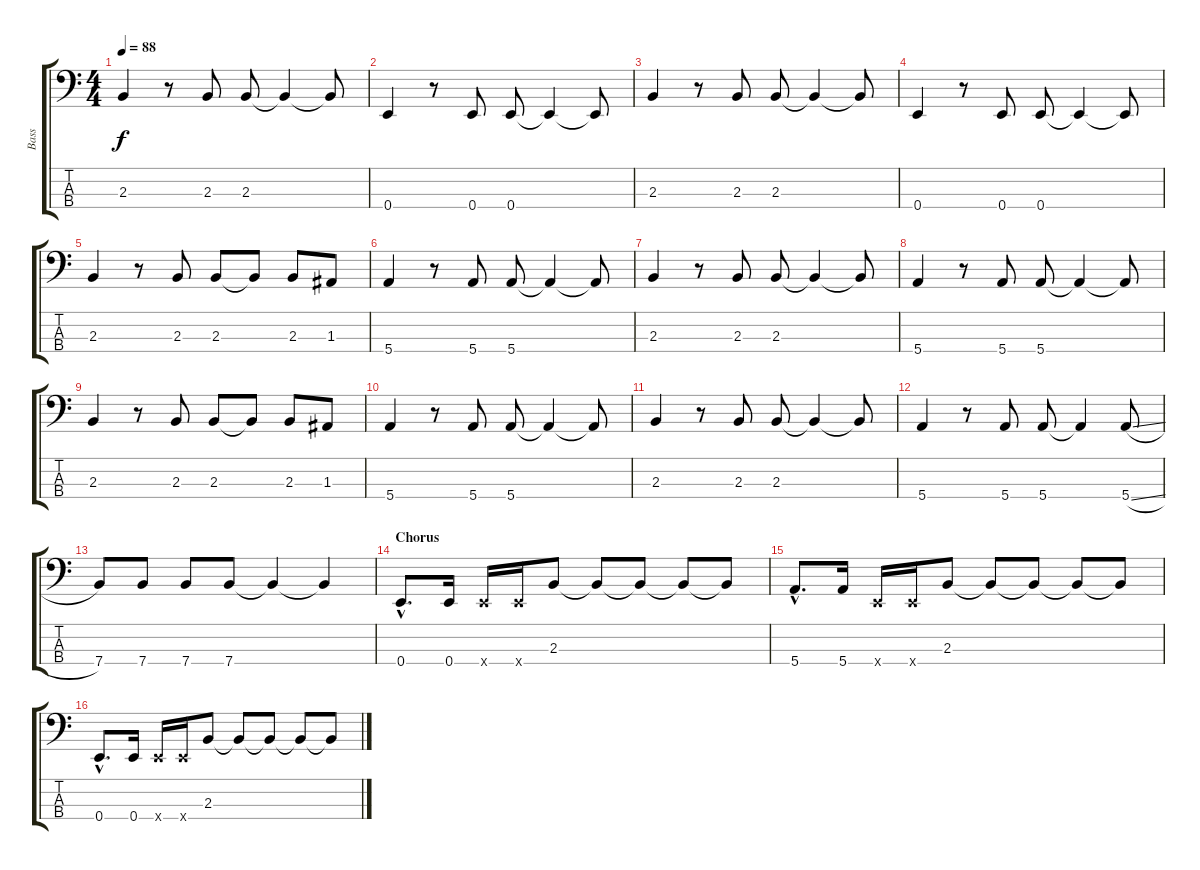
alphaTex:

\track ("Bass" "Bass") {instrument electricbassfinger}
\staff {score tabs}
\tuning (G2 D2 A1 E1) {hide}
\ts (4 4)
\tempo 88
\clef f4
\ks c
2.3.4{dy f} r.8 2.3.8 2.3.8 2.3{t}.4 2.3{t}.8 |
0.4.4 r.8 0.4.8 0.4.8 0.4{t}.4 0.4{t}.8 |
2.3.4 r.8 2.3.8 2.3.8 2.3{t}.4 2.3{t}.8 |
0.4.4 r.8 0.4.8 0.4.8 0.4{t}.4 0.4{t}.8 |
2.3.4 r.8 2.3.8 2.3.8 2.3{t}.8 2.3.8 1.3.8 |
5.4.4 r.8 5.4.8 5.4.8 5.4{t}.4 5.4{t}.8 |
2.3.4 r.8 2.3.8 2.3.8 2.3{t}.4 2.3{t}.8 |
5.4.4 r.8 5.4.8 5.4.8 5.4{t}.4 5.4{t}.8 |
2.3.4 r.8 2.3.8 2.3.8 2.3{t}.8 2.3.8 1.3.8 |
5.4.4 r.8 5.4.8 5.4.8 5.4{t}.4 5.4{t}.8 |
2.3.4 r.8 2.3.8 2.3.8 2.3{t}.4 2.3{t}.8 |
5.4.4 r.8 5.4.8 5.4.8 5.4{t}.4 5.4{sl}.8 |
7.4.8 7.4.8 7.4.8 7.4.8 7.4{t}.4 7.4{t}.4 |
\section ("" "Chorus")
0.4{hac}.8{d} 0.4.16 0.4{x}.16 0.4{x}.16 2.3.8 2.3{t}.8 2.3{t}.8 2.3{t}.8 2.3{t}.8 |
5.4{hac}.8{d} 5.4.16 0.4{x}.16 0.4{x}.16 2.3.8 2.3{t}.8 2.3{t}.8 2.3{t}.8 2.3{t}.8 |
0.4{hac}.8{d} 0.4.16 0.4{x}.16 0.4{x}.16 2.3.8 2.3{t}.8 2.3{t}.8 2.3{t}.8 2.3{t}.8
